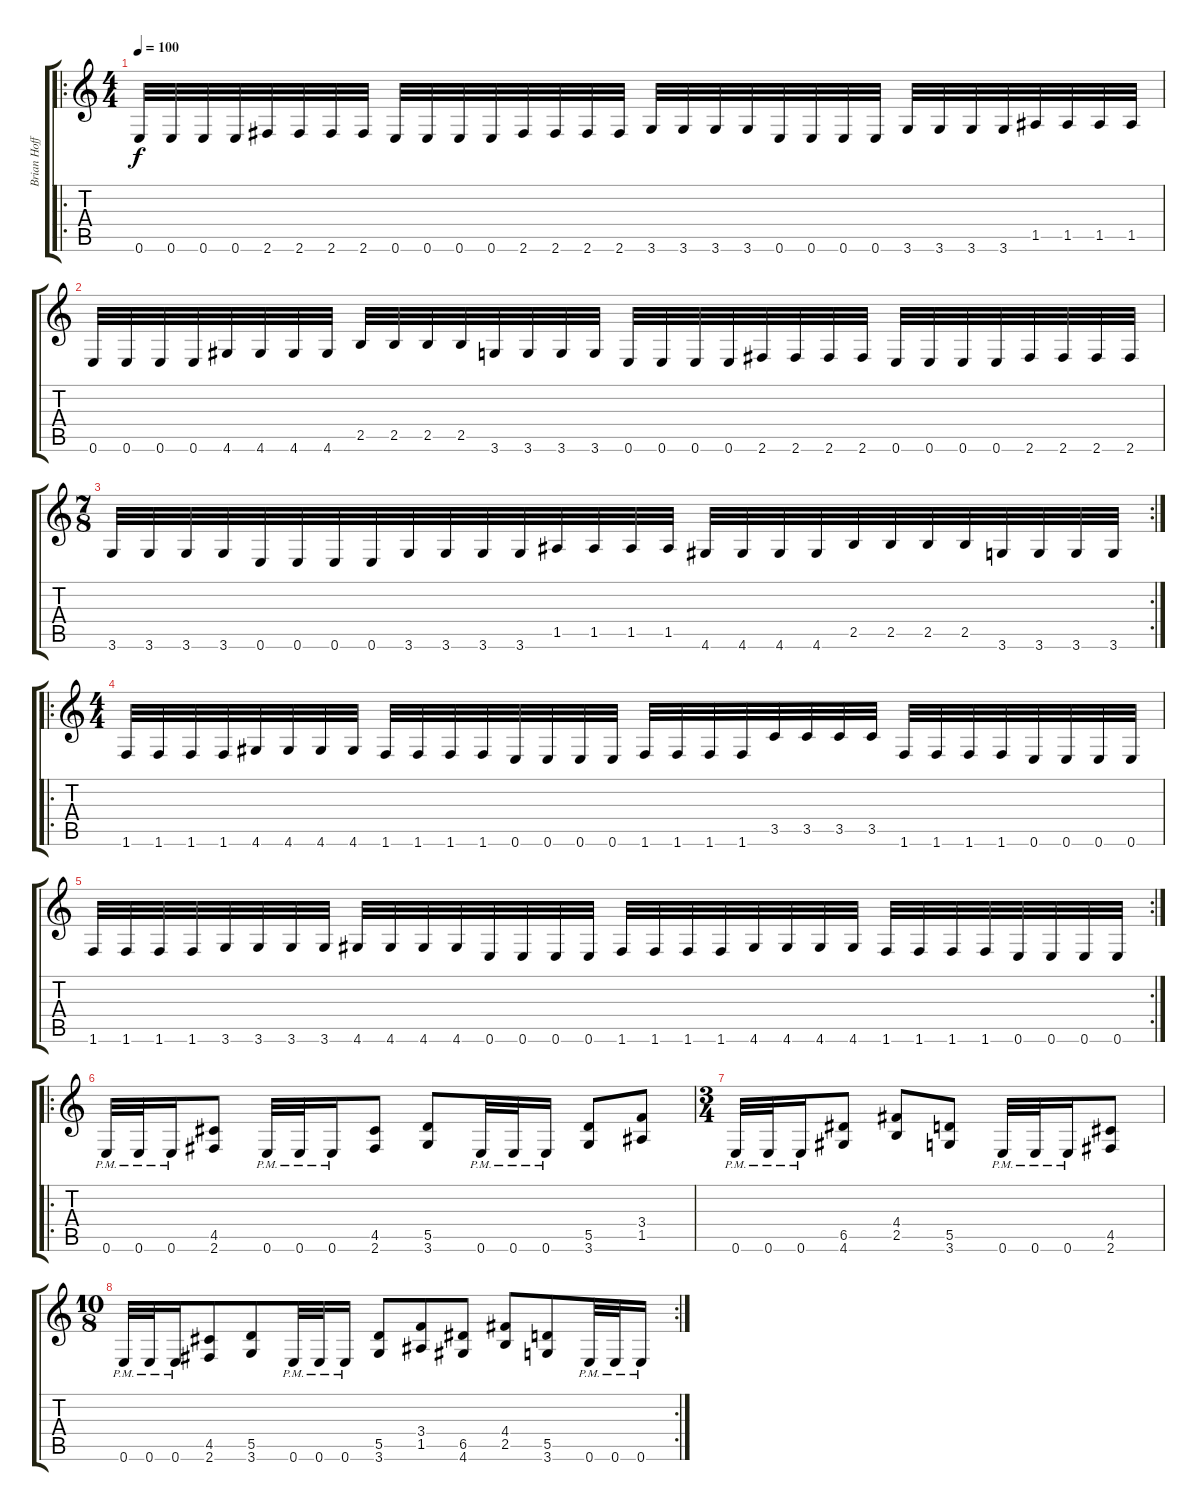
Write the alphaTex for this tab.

\track ("Brian Hoffman" "Brian Hoff") {instrument distortionguitar}
\staff {score tabs}
\tuning (E4 B3 G3 D3 A2 E2) {hide}
\ro
\ts (4 4)
\tempo 100
\clef g2
\ks c
0.6.32{dy f} 0.6.32 0.6.32 0.6.32 2.6.32 2.6.32 2.6.32 2.6.32 0.6.32 0.6.32 0.6.32 0.6.32 2.6.32 2.6.32 2.6.32 2.6.32 3.6.32 3.6.32 3.6.32 3.6.32 0.6.32 0.6.32 0.6.32 0.6.32 3.6.32 3.6.32 3.6.32 3.6.32 1.5.32 1.5.32 1.5.32 1.5.32 |
0.6.32 0.6.32 0.6.32 0.6.32 4.6.32 4.6.32 4.6.32 4.6.32 2.5.32 2.5.32 2.5.32 2.5.32 3.6.32 3.6.32 3.6.32 3.6.32 0.6.32 0.6.32 0.6.32 0.6.32 2.6.32 2.6.32 2.6.32 2.6.32 0.6.32 0.6.32 0.6.32 0.6.32 2.6.32 2.6.32 2.6.32 2.6.32 |
\rc 2
\ts (7 8)
3.6.32 3.6.32 3.6.32 3.6.32 0.6.32 0.6.32 0.6.32 0.6.32 3.6.32 3.6.32 3.6.32 3.6.32 1.5.32 1.5.32 1.5.32 1.5.32 4.6.32 4.6.32 4.6.32 4.6.32 2.5.32 2.5.32 2.5.32 2.5.32 3.6.32 3.6.32 3.6.32 3.6.32 |
\ro
\ts (4 4)
1.6.32 1.6.32 1.6.32 1.6.32 4.6.32 4.6.32 4.6.32 4.6.32 1.6.32 1.6.32 1.6.32 1.6.32 0.6.32 0.6.32 0.6.32 0.6.32 1.6.32 1.6.32 1.6.32 1.6.32 3.5.32 3.5.32 3.5.32 3.5.32 1.6.32 1.6.32 1.6.32 1.6.32 0.6.32 0.6.32 0.6.32 0.6.32 |
\rc 2
1.6.32 1.6.32 1.6.32 1.6.32 3.6.32 3.6.32 3.6.32 3.6.32 4.6.32 4.6.32 4.6.32 4.6.32 0.6.32 0.6.32 0.6.32 0.6.32 1.6.32 1.6.32 1.6.32 1.6.32 4.6.32 4.6.32 4.6.32 4.6.32 1.6.32 1.6.32 1.6.32 1.6.32 0.6.32 0.6.32 0.6.32 0.6.32 |
\ro
0.6{pm}.32 0.6{pm}.32 0.6{pm}.16 (4.5 2.6).8 0.6{pm}.32 0.6{pm}.32 0.6{pm}.16 (4.5 2.6).8 (5.5 3.6).8 0.6{pm}.32 0.6{pm}.32 0.6{pm}.16 (5.5 3.6).8 (3.4 1.5).8 |
\ts (3 4)
0.6{pm}.32 0.6{pm}.32 0.6{pm}.16 (6.5 4.6).8 (4.4 2.5).8 (5.5 3.6).8 0.6{pm}.32 0.6{pm}.32 0.6{pm}.16 (4.5 2.6).8 |
\rc 2
\ts (10 8)
0.6{pm}.32 0.6{pm}.32 0.6{pm}.16 (4.5 2.6).8 (5.5 3.6).8 0.6{pm}.32 0.6{pm}.32 0.6{pm}.16 (5.5 3.6).8 (3.4 1.5).8 (6.5 4.6).8 (4.4 2.5).8 (5.5 3.6).8 0.6{pm}.32 0.6{pm}.32 0.6{pm}.16
